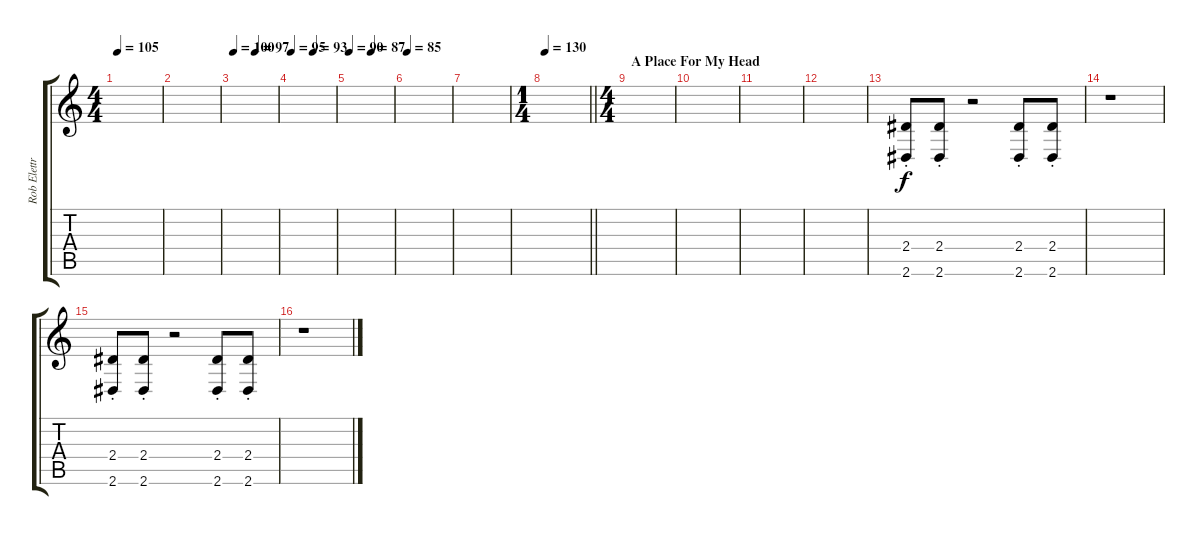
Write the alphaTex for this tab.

\track ("Rob Elettronic Drums" "Rob Elettr") {instrument distortionguitar}
\staff {score tabs}
\tuning (Eb4 Bb3 Gb3 Db3 Ab2 Db2) {hide}
\ts (4 4)
\tempo 105
\clef g2
\ks c
|
|
\tempo 100
\tempo (97 0.5)
|
\tempo 95
\tempo (93 0.5)
|
\tempo 90
\tempo (87 0.5)
|
\tempo 85
|
|
\ts (1 4)
\tempo 130
\barLineRight lightlight
|
\ts (4 4)
\section ("" "A Place For My Head")
|
|
|
|
(2.4{st} 2.6{st}).8 (2.4{st} 2.6).8 r.2 (2.4{st} 2.6{st}).8 (2.4{st} 2.6).8 |
r.1 |
(2.4{st} 2.6{st}).8 (2.4{st} 2.6).8 r.2 (2.4{st} 2.6{st}).8 (2.4{st} 2.6).8 |
r.1
